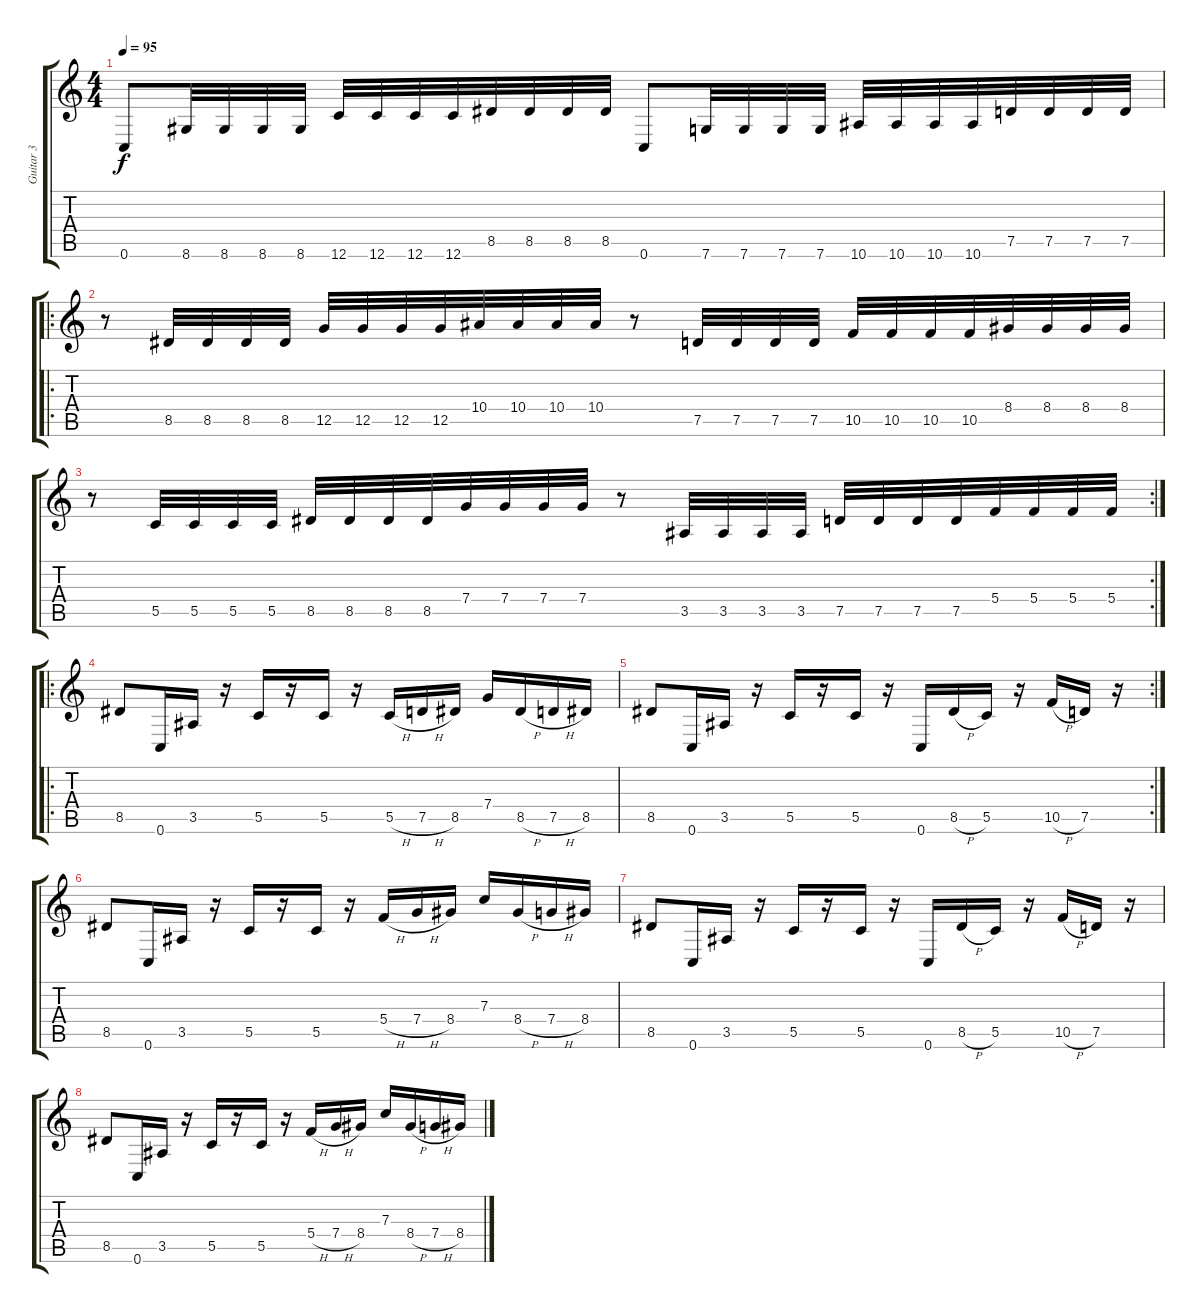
\track ("Guitar 3" "Guitar 3") {instrument distortionguitar}
\staff {score tabs}
\tuning (D4 A3 F3 C3 G2 C2) {hide}
\ts (4 4)
\tempo 95
\clef g2
\ks c
0.6.8{dy f} 8.6.32 8.6.32 8.6.32 8.6.32 12.6.32 12.6.32 12.6.32 12.6.32 8.5.32 8.5.32 8.5.32 8.5.32 0.6.8 7.6.32 7.6.32 7.6.32 7.6.32 10.6.32 10.6.32 10.6.32 10.6.32 7.5.32 7.5.32 7.5.32 7.5.32 |
\ro
r.8 8.5.32 8.5.32 8.5.32 8.5.32 12.5.32 12.5.32 12.5.32 12.5.32 10.4.32 10.4.32 10.4.32 10.4.32 r.8 7.5.32 7.5.32 7.5.32 7.5.32 10.5.32 10.5.32 10.5.32 10.5.32 8.4.32 8.4.32 8.4.32 8.4.32 |
\rc 2
r.8 5.5.32 5.5.32 5.5.32 5.5.32 8.5.32 8.5.32 8.5.32 8.5.32 7.4.32 7.4.32 7.4.32 7.4.32 r.8 3.5.32 3.5.32 3.5.32 3.5.32 7.5.32 7.5.32 7.5.32 7.5.32 5.4.32 5.4.32 5.4.32 5.4.32 |
\ro
8.5.8 0.6.16 3.5.16 r.16 5.5.16 r.16 5.5.16 r.16 5.5{h}.16 7.5{h}.16 8.5.16 7.4.16 8.5{h}.16 7.5{h}.16 8.5.16 |
\rc 2
8.5.8 0.6.16 3.5.16 r.16 5.5.16 r.16 5.5.16 r.16 0.6.16 8.5{h}.16 5.5.16 r.16 10.5{h}.16 7.5.16 r.16 |
8.5.8 0.6.16 3.5.16 r.16 5.5.16 r.16 5.5.16 r.16 5.4{h}.16 7.4{h}.16 8.4.16 7.3.16 8.4{h}.16 7.4{h}.16 8.4.16 |
8.5.8 0.6.16 3.5.16 r.16 5.5.16 r.16 5.5.16 r.16 0.6.16 8.5{h}.16 5.5.16 r.16 10.5{h}.16 7.5.16 r.16 |
8.5.8 0.6.16 3.5.16 r.16 5.5.16 r.16 5.5.16 r.16 5.4{h}.16 7.4{h}.16 8.4.16 7.3.16 8.4{h}.16 7.4{h}.16 8.4.16
